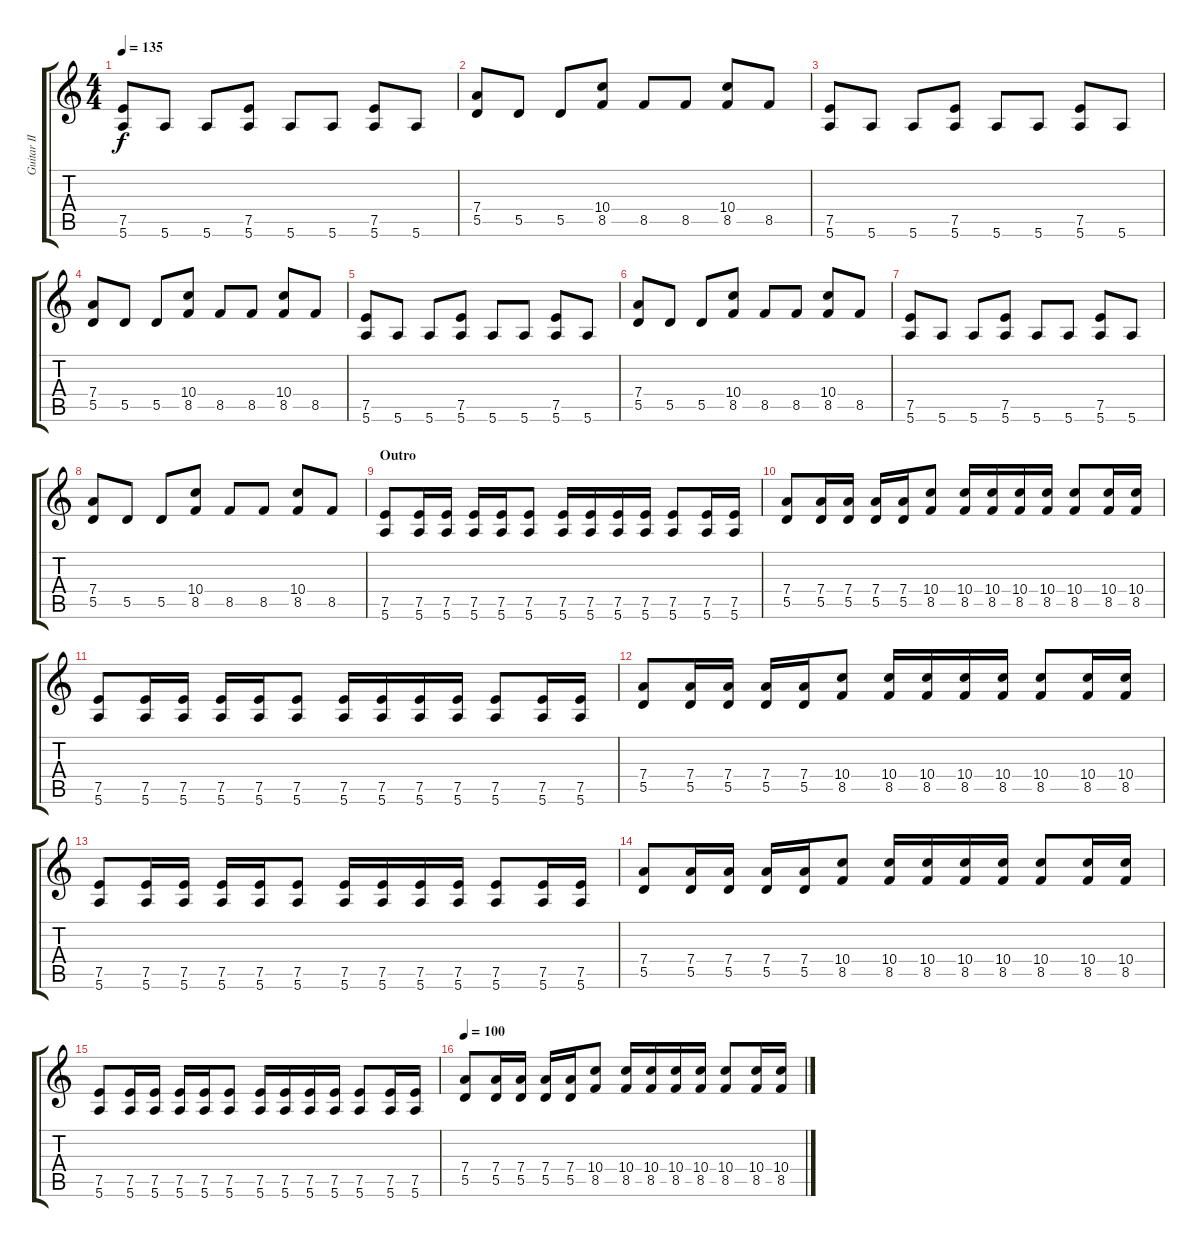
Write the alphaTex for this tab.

\track ("Guitar II" "Guitar II") {instrument distortionguitar}
\staff {score tabs}
\tuning (E4 B3 G3 D3 A2 E2) {hide}
\ts (4 4)
\tempo 135
\clef g2
\ks c
(7.5 5.6).8{dy f} 5.6.8 5.6.8 (7.5 5.6).8 5.6.8 5.6.8 (7.5 5.6).8 5.6.8 |
(7.4 5.5).8 5.5.8 5.5.8 (10.4 8.5).8 8.5.8 8.5.8 (10.4 8.5).8 8.5.8 |
(7.5 5.6).8 5.6.8 5.6.8 (7.5 5.6).8 5.6.8 5.6.8 (7.5 5.6).8 5.6.8 |
(7.4 5.5).8 5.5.8 5.5.8 (10.4 8.5).8 8.5.8 8.5.8 (10.4 8.5).8 8.5.8 |
(7.5 5.6).8 5.6.8 5.6.8 (7.5 5.6).8 5.6.8 5.6.8 (7.5 5.6).8 5.6.8 |
(7.4 5.5).8 5.5.8 5.5.8 (10.4 8.5).8 8.5.8 8.5.8 (10.4 8.5).8 8.5.8 |
(7.5 5.6).8 5.6.8 5.6.8 (7.5 5.6).8 5.6.8 5.6.8 (7.5 5.6).8 5.6.8 |
(7.4 5.5).8 5.5.8 5.5.8 (10.4 8.5).8 8.5.8 8.5.8 (10.4 8.5).8 8.5.8 |
\section ("" "Outro")
(7.5 5.6).8 (7.5 5.6).16 (7.5 5.6).16 (7.5 5.6).16 (7.5 5.6).16 (7.5 5.6).8 (7.5 5.6).16 (7.5 5.6).16 (7.5 5.6).16 (7.5 5.6).16 (7.5 5.6).8 (7.5 5.6).16 (7.5 5.6).16 |
(7.4 5.5).8 (7.4 5.5).16 (7.4 5.5).16 (7.4 5.5).16 (7.4 5.5).16 (10.4 8.5).8 (10.4 8.5).16 (10.4 8.5).16 (10.4 8.5).16 (10.4 8.5).16 (10.4 8.5).8 (10.4 8.5).16 (10.4 8.5).16 |
(7.5 5.6).8 (7.5 5.6).16 (7.5 5.6).16 (7.5 5.6).16 (7.5 5.6).16 (7.5 5.6).8 (7.5 5.6).16 (7.5 5.6).16 (7.5 5.6).16 (7.5 5.6).16 (7.5 5.6).8 (7.5 5.6).16 (7.5 5.6).16 |
(7.4 5.5).8 (7.4 5.5).16 (7.4 5.5).16 (7.4 5.5).16 (7.4 5.5).16 (10.4 8.5).8 (10.4 8.5).16 (10.4 8.5).16 (10.4 8.5).16 (10.4 8.5).16 (10.4 8.5).8 (10.4 8.5).16 (10.4 8.5).16 |
(7.5 5.6).8 (7.5 5.6).16 (7.5 5.6).16 (7.5 5.6).16 (7.5 5.6).16 (7.5 5.6).8 (7.5 5.6).16 (7.5 5.6).16 (7.5 5.6).16 (7.5 5.6).16 (7.5 5.6).8 (7.5 5.6).16 (7.5 5.6).16 |
(7.4 5.5).8 (7.4 5.5).16 (7.4 5.5).16 (7.4 5.5).16 (7.4 5.5).16 (10.4 8.5).8 (10.4 8.5).16 (10.4 8.5).16 (10.4 8.5).16 (10.4 8.5).16 (10.4 8.5).8 (10.4 8.5).16 (10.4 8.5).16 |
(7.5 5.6).8 (7.5 5.6).16 (7.5 5.6).16 (7.5 5.6).16 (7.5 5.6).16 (7.5 5.6).8 (7.5 5.6).16 (7.5 5.6).16 (7.5 5.6).16 (7.5 5.6).16 (7.5 5.6).8 (7.5 5.6).16 (7.5 5.6).16 |
\tempo 100
(7.4 5.5).8 (7.4 5.5).16 (7.4 5.5).16 (7.4 5.5).16 (7.4 5.5).16 (10.4 8.5).8 (10.4 8.5).16 (10.4 8.5).16 (10.4 8.5).16 (10.4 8.5).16 (10.4 8.5).8 (10.4 8.5).16 (10.4 8.5).16
